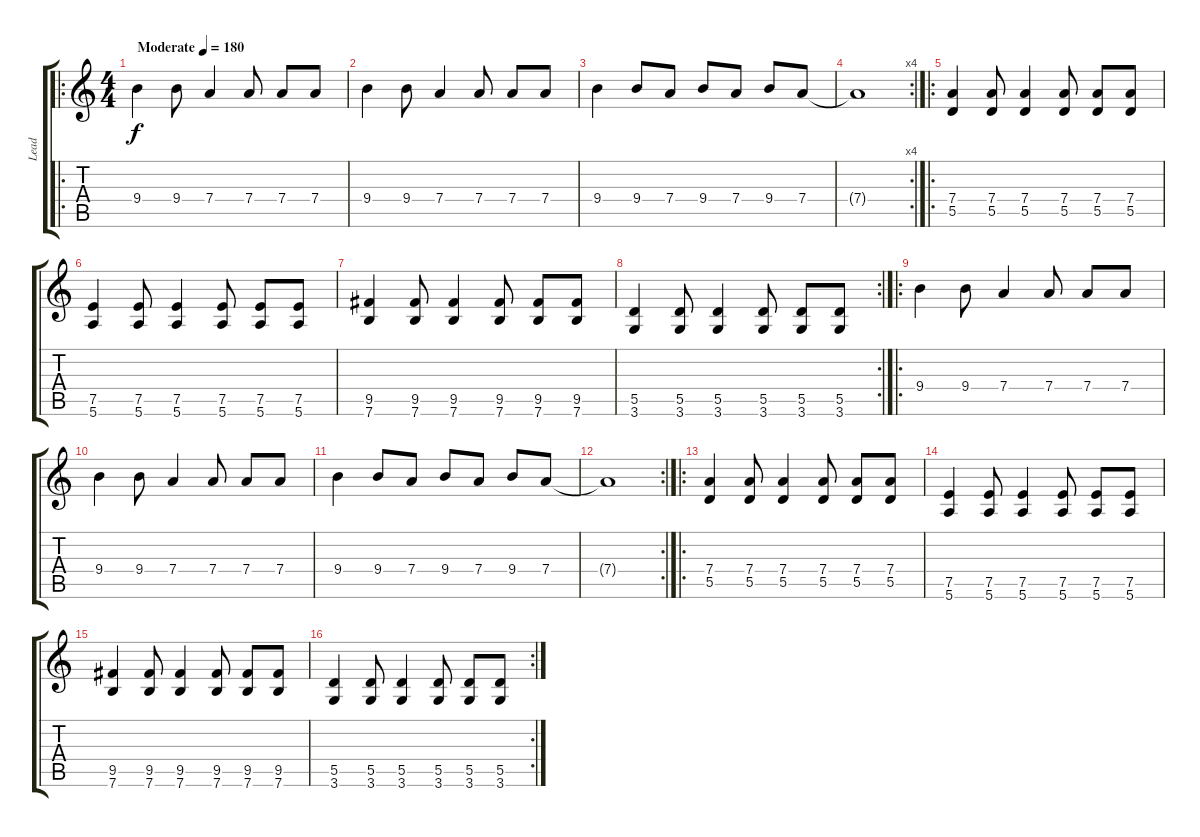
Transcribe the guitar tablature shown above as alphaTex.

\track ("Lead" "Lead") {instrument overdrivenguitar}
\staff {score tabs}
\tuning (E4 B3 G3 D3 A2 E2) {hide}
\ro
\ts (4 4)
\tempo (180 "Moderate")
\clef g2
\ks c
9.4.4{dy f instrument overdrivenguitar} 9.4.8 7.4.4 7.4.8 7.4.8 7.4.8 |
9.4.4 9.4.8 7.4.4 7.4.8 7.4.8 7.4.8 |
9.4.4 9.4.8 7.4.8 9.4.8 7.4.8 9.4.8 7.4.8 |
\rc 4
7.4{t}.1 |
\ro
(7.4 5.5).4 (7.4 5.5).8 (7.4 5.5).4 (7.4 5.5).8 (7.4 5.5).8 (7.4 5.5).8 |
(7.5 5.6).4 (7.5 5.6).8 (7.5 5.6).4 (7.5 5.6).8 (7.5 5.6).8 (7.5 5.6).8 |
(9.5 7.6).4 (9.5 7.6).8 (9.5 7.6).4 (9.5 7.6).8 (9.5 7.6).8 (9.5 7.6).8 |
\rc 2
(5.5 3.6).4 (5.5 3.6).8 (5.5 3.6).4 (5.5 3.6).8 (5.5 3.6).8 (5.5 3.6).8 |
\ro
9.4.4 9.4.8 7.4.4 7.4.8 7.4.8 7.4.8 |
9.4.4 9.4.8 7.4.4 7.4.8 7.4.8 7.4.8 |
9.4.4 9.4.8 7.4.8 9.4.8 7.4.8 9.4.8 7.4.8 |
\rc 2
7.4{t}.1 |
\ro
(7.4 5.5).4 (7.4 5.5).8 (7.4 5.5).4 (7.4 5.5).8 (7.4 5.5).8 (7.4 5.5).8 |
(7.5 5.6).4 (7.5 5.6).8 (7.5 5.6).4 (7.5 5.6).8 (7.5 5.6).8 (7.5 5.6).8 |
(9.5 7.6).4 (9.5 7.6).8 (9.5 7.6).4 (9.5 7.6).8 (9.5 7.6).8 (9.5 7.6).8 |
\rc 2
(5.5 3.6).4 (5.5 3.6).8 (5.5 3.6).4 (5.5 3.6).8 (5.5 3.6).8 (5.5 3.6).8
